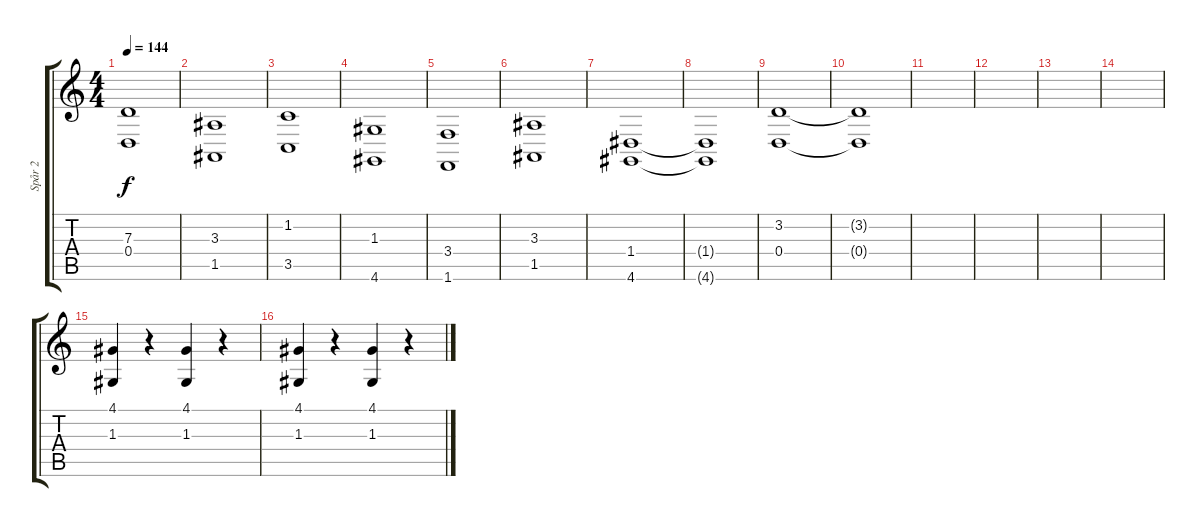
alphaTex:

\track ("Spår 2" "Spår 2") {instrument pizzicatostrings}
\staff {score tabs}
\tuning (E4 B3 G3 D3 A2 E2) {hide}
\ts (4 4)
\tempo 144
\clef g2
\ks c
(7.3 0.4).1{dy f} |
(3.3 1.5).1 |
(1.2 3.5).1 |
(1.3 4.6).1 |
(3.4 1.6).1 |
(3.3 1.5).1 |
(1.4 4.6).1 |
(1.4{t} 4.6{t}).1 |
(3.2 0.4).1 |
(3.2{t} 0.4{t}).1 |
|
|
|
|
(4.1 1.3).4{instrument pizzicatostrings} r.4 (4.1 1.3).4 r.4 |
(4.1 1.3).4 r.4 (4.1 1.3).4 r.4
